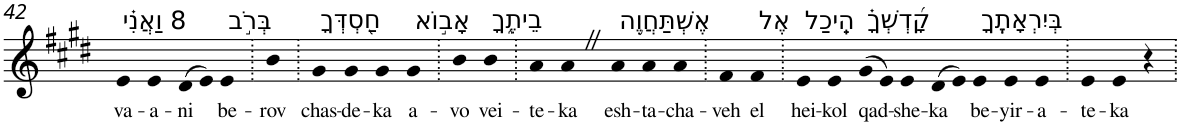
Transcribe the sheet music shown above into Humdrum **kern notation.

**kern	**text
*part1	*part1
*staff1	*staff1
*I"Piano	*
*I'Pno	*
!!LO:PB:g=z
*clefG2	*
*k[f#c#g#d#]	*
*E:	*
=42	=42
!LO:TX:a:t=8 וַאֲנִ֗י	!
!	!LO:LY:b
4e	va-
!	!LO:LY:b
4e	-a-
!	!LO:LY:b
(>8d#	-ni
8e)	.
!LO:TX:a:t=בְּרֹ֣ב	!
!	!LO:LY:b
4e	be-
=43.	=43.
!	!LO:LY:b
4b	-rov
=44.	=44.
!LO:TX:a:t=חַ֭סְדְּךָ	!
!	!LO:LY:b
4g#	chas-
!	!LO:LY:b
4g#	-de-
!	!LO:LY:b
4g#	-ka
!LO:TX:a:t=אָב֣וֹא	!
!	!LO:LY:b
4g#	a-
=45.	=45.
!	!LO:LY:b
4b	-vo
!LO:TX:a:t=בֵיתֶ֑ךָ	!
!	!LO:LY:b
4b	vei-
=46.	=46.
!	!LO:LY:b
4a	-te-
!	!LO:LY:b
4aZ	-ka
!LO:TX:a:t=אֶשְׁתַּחֲוֶ֥ה	!
!	!LO:LY:b
4a	esh-
!	!LO:LY:b
4a	-ta-
!	!LO:LY:b
4a	-cha-
=47.	=47.
!	!LO:LY:b
4f#	-veh
!LO:TX:a:t=אֶל	!
!	!LO:LY:b
4f#	el
=48.	=48.
!LO:TX:a:t=הֵֽיכַל	!
!	!LO:LY:b
4e	hei-
!	!LO:LY:b
4e	-kol
!LO:TX:a:t=קָ֝דְשְׁךָ֗	!
!	!LO:LY:b
(>8g#	qad-
8e)	.
!	!LO:LY:b
4e	-she-
!	!LO:LY:b
(>8d#	-ka
8e)	.
!LO:TX:a:t=בְּיִרְאָתֶֽךָ	!
!	!LO:LY:b
4e	be-
!	!LO:LY:b
4e	-yir-
!	!LO:LY:b
4e	-a-
=49.	=49.
!	!LO:LY:b
4e	-te-
!	!LO:LY:b
4e	-ka
4r	.
=.	=.
*-	*-
